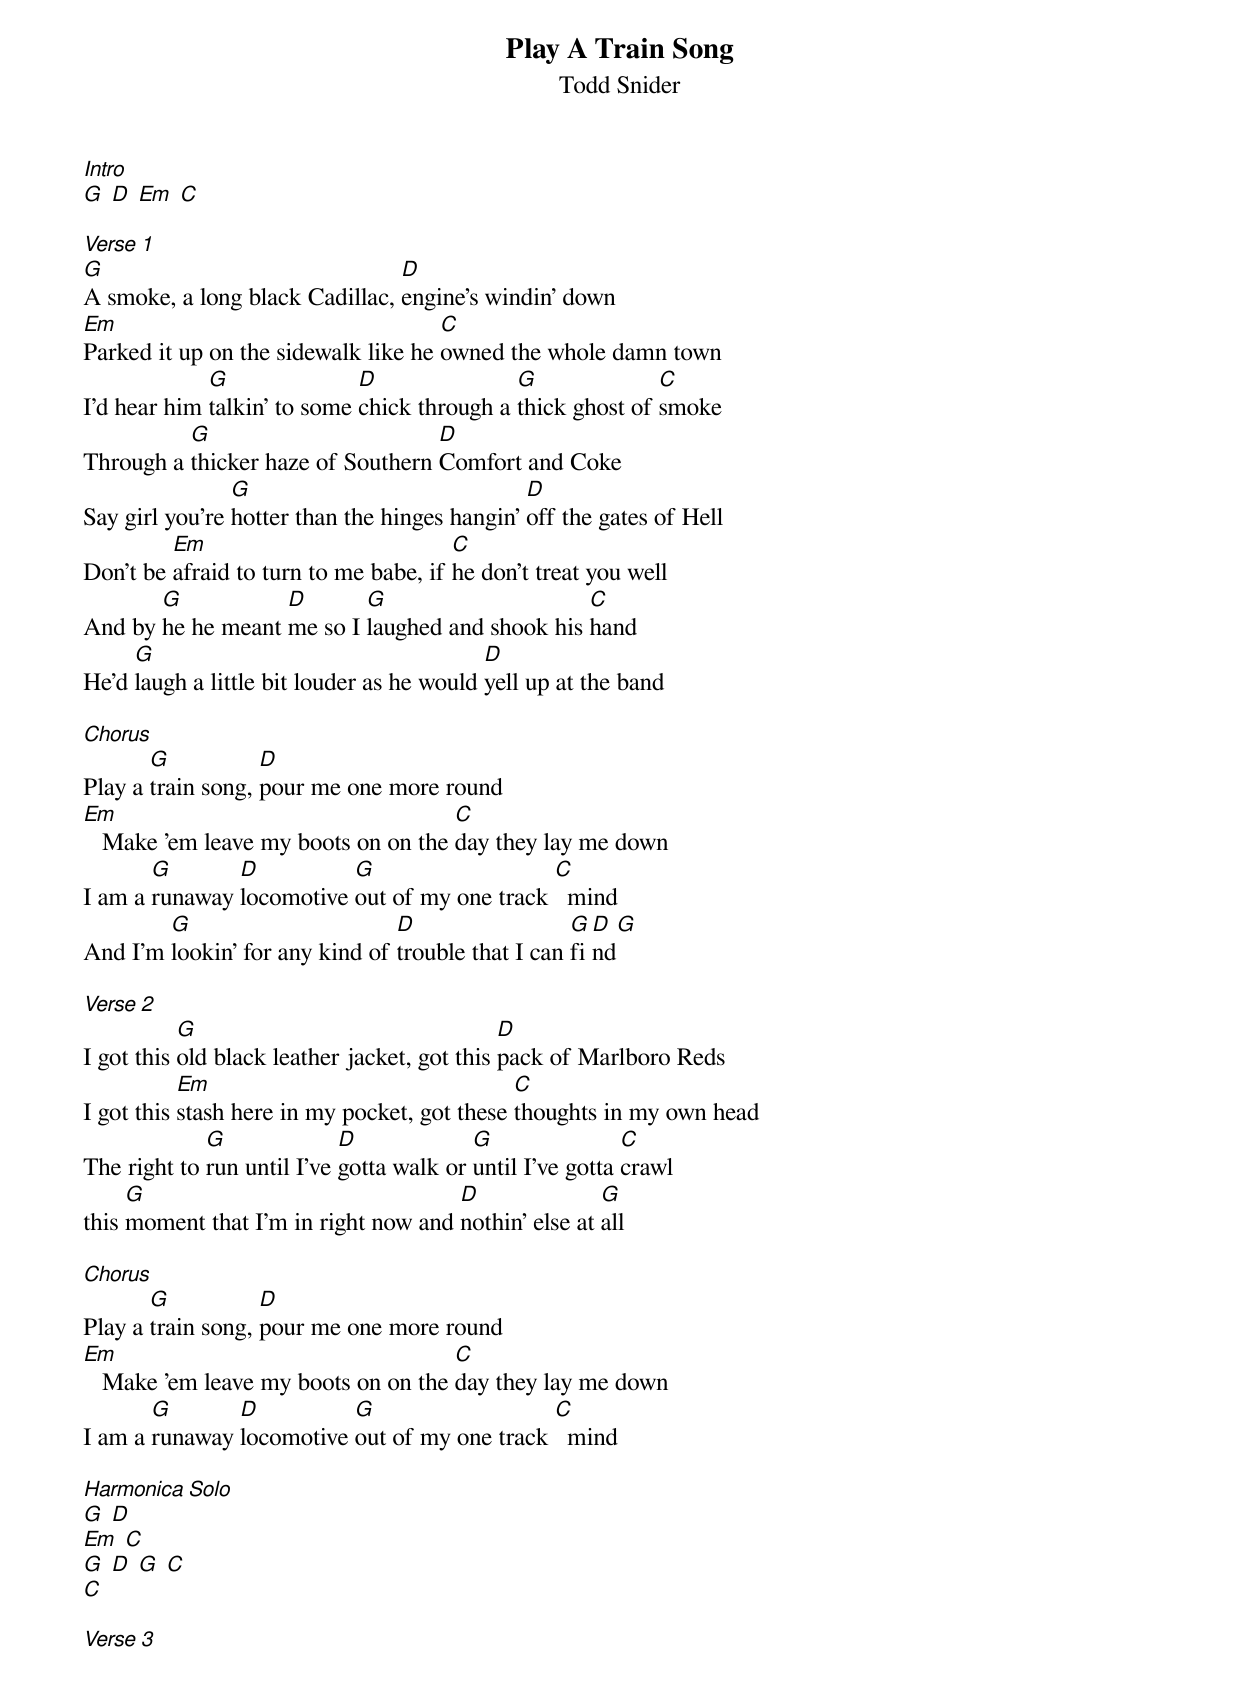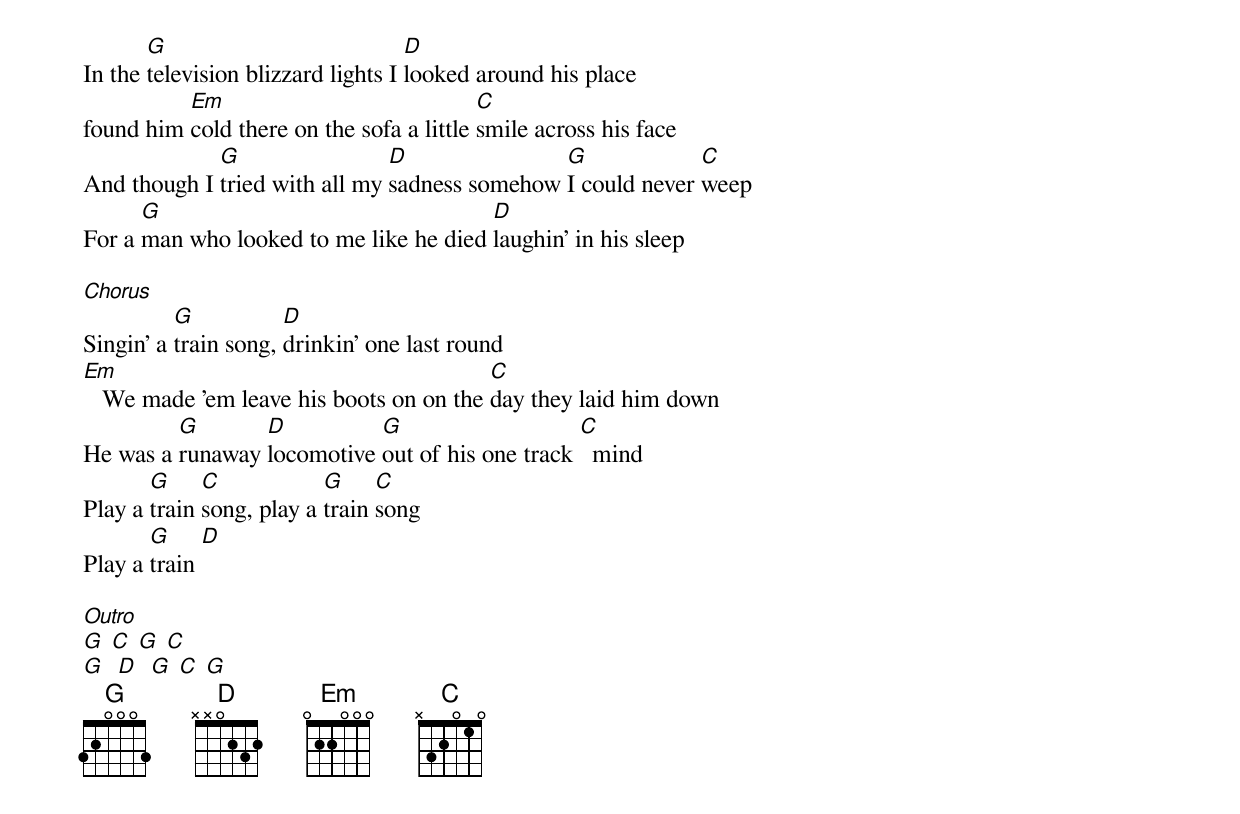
{t: Play A Train Song}
{st: Todd Snider}

[Intro]
[G] [D] [Em] [C]

[Verse 1]
[G]A smoke, a long black Cadillac, [D]engine's windin' down
[Em]Parked it up on the sidewalk like he [C]owned the whole damn town
I'd hear him [G]talkin' to some [D]chick through a [G]thick ghost of [C]smoke
Through a [G]thicker haze of Southern [D]Comfort and Coke
Say girl you're [G]hotter than the hinges hangin' [D]off the gates of Hell
Don't be [Em]afraid to turn to me babe, if [C]he don't treat you well
And by [G]he he meant [D]me so I [G]laughed and shook his [C]hand
He'd [G]laugh a little bit louder as he would [D]yell up at the band

[Chorus]
Play a [G]train song, [D]pour me one more round
[Em]   Make 'em leave my boots on on the [C]day they lay me down
I am a [G]runaway [D]locomotive [G]out of my one track [C]  mind
And I'm [G]lookin' for any kind of [D]trouble that I can [G]fi[D]nd[G]

[Verse 2]
I got this [G]old black leather jacket, got this [D]pack of Marlboro Reds
I got this [Em]stash here in my pocket, got these [C]thoughts in my own head
The right to [G]run until I've [D]gotta walk or [G]until I've gotta [C]crawl
this [G]moment that I'm in right now and [D]nothin' else at [G]all

[Chorus]
Play a [G]train song, [D]pour me one more round
[Em]   Make 'em leave my boots on on the [C]day they lay me down
I am a [G]runaway [D]locomotive [G]out of my one track [C]  mind

[Harmonica Solo]
[G] [D]
[Em] [C]
[G] [D] [G] [C]
[C]

[Verse 3]
In the [G]television blizzard lights I [D]looked around his place
found him [Em]cold there on the sofa a little [C]smile across his face
And though I [G]tried with all my [D]sadness somehow [G]I could never [C]weep
For a [G]man who looked to me like he died [D]laughin' in his sleep

[Chorus]
Singin' a [G]train song, [D]drinkin' one last round
[Em]   We made 'em leave his boots on on the [C]day they laid him down
He was a [G]runaway [D]locomotive [G]out of his one track [C]  mind
Play a [G]train [C]song, play a [G]train [C]song
Play a [G]train [D]

[Outro]
[G] [C] [G] [C]
[G]  [D]  [G] [C] [G]
